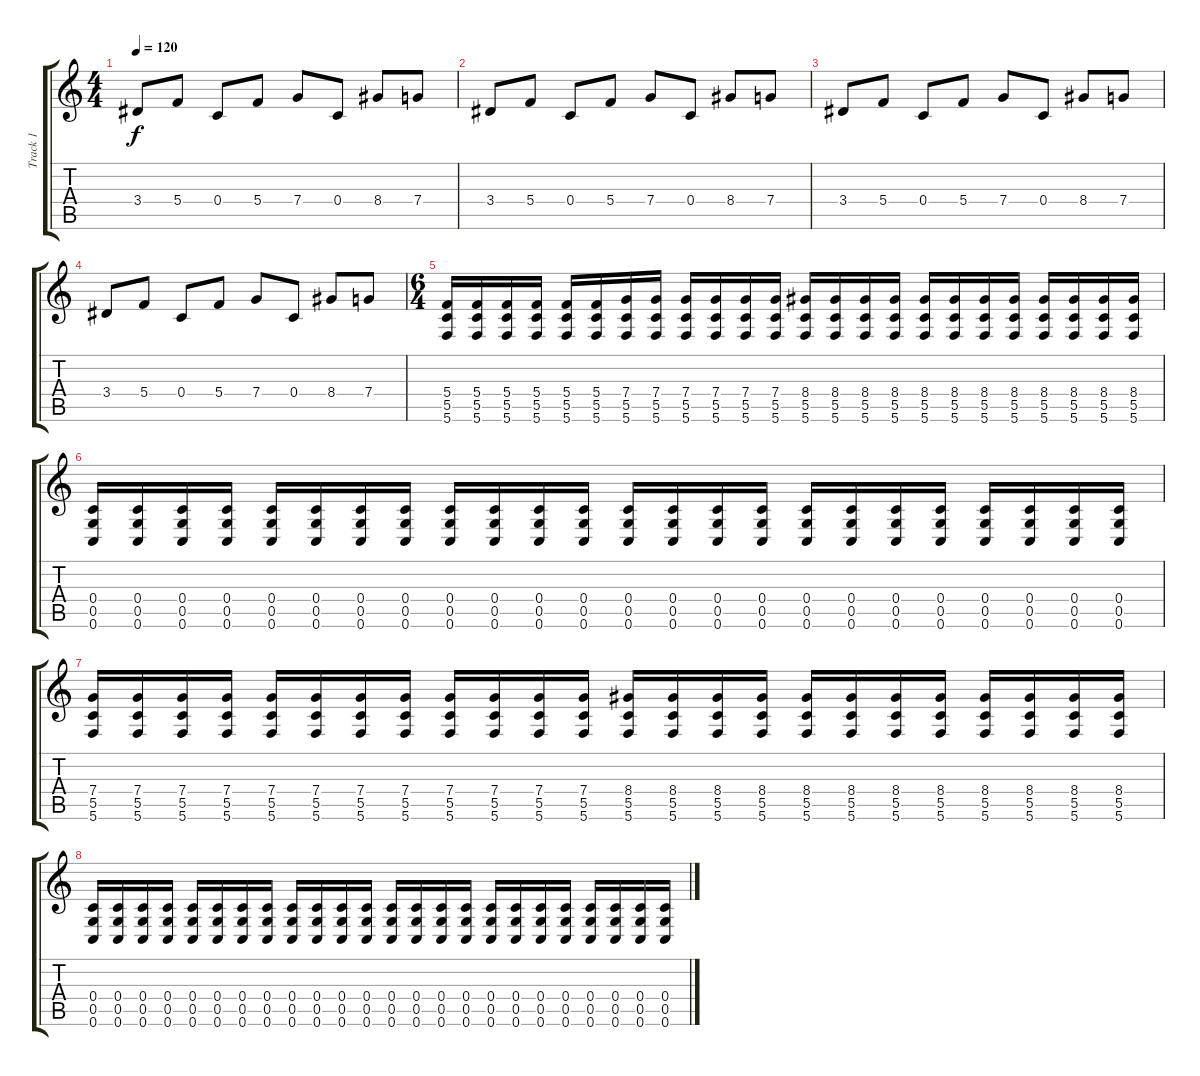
\track ("Track 1" "Track 1") {instrument distortionguitar}
\staff {score tabs}
\tuning (D4 A3 F3 C3 G2 C2) {hide}
\ts (4 4)
\tempo 120
\clef g2
\ks c
3.4.8{dy f} 5.4.8 0.4.8 5.4.8 7.4.8 0.4.8 8.4.8 7.4.8 |
3.4.8 5.4.8 0.4.8 5.4.8 7.4.8 0.4.8 8.4.8 7.4.8 |
3.4.8 5.4.8 0.4.8 5.4.8 7.4.8 0.4.8 8.4.8 7.4.8 |
3.4.8 5.4.8 0.4.8 5.4.8 7.4.8 0.4.8 8.4.8 7.4.8 |
\ts (6 4)
(5.4 5.5 5.6).16 (5.4 5.5 5.6).16 (5.4 5.5 5.6).16 (5.4 5.5 5.6).16 (5.4 5.5 5.6).16 (5.4 5.5 5.6).16 (7.4 5.5 5.6).16 (7.4 5.5 5.6).16 (7.4 5.5 5.6).16 (7.4 5.5 5.6).16 (7.4 5.5 5.6).16 (7.4 5.5 5.6).16 (8.4 5.5 5.6).16 (8.4 5.5 5.6).16 (8.4 5.5 5.6).16 (8.4 5.5 5.6).16 (8.4 5.5 5.6).16 (8.4 5.5 5.6).16 (8.4 5.5 5.6).16 (8.4 5.5 5.6).16 (8.4 5.5 5.6).16 (8.4 5.5 5.6).16 (8.4 5.5 5.6).16 (8.4 5.5 5.6).16 |
(0.4 0.5 0.6).16 (0.4 0.5 0.6).16 (0.4 0.5 0.6).16 (0.4 0.5 0.6).16 (0.4 0.5 0.6).16 (0.4 0.5 0.6).16 (0.4 0.5 0.6).16 (0.4 0.5 0.6).16 (0.4 0.5 0.6).16 (0.4 0.5 0.6).16 (0.4 0.5 0.6).16 (0.4 0.5 0.6).16 (0.4 0.5 0.6).16 (0.4 0.5 0.6).16 (0.4 0.5 0.6).16 (0.4 0.5 0.6).16 (0.4 0.5 0.6).16 (0.4 0.5 0.6).16 (0.4 0.5 0.6).16 (0.4 0.5 0.6).16 (0.4 0.5 0.6).16 (0.4 0.5 0.6).16 (0.4 0.5 0.6).16 (0.4 0.5 0.6).16 |
(7.4 5.5 5.6).16 (7.4 5.5 5.6).16 (7.4 5.5 5.6).16 (7.4 5.5 5.6).16 (7.4 5.5 5.6).16 (7.4 5.5 5.6).16 (7.4 5.5 5.6).16 (7.4 5.5 5.6).16 (7.4 5.5 5.6).16 (7.4 5.5 5.6).16 (7.4 5.5 5.6).16 (7.4 5.5 5.6).16 (8.4 5.5 5.6).16 (8.4 5.5 5.6).16 (8.4 5.5 5.6).16 (8.4 5.5 5.6).16 (8.4 5.5 5.6).16 (8.4 5.5 5.6).16 (8.4 5.5 5.6).16 (8.4 5.5 5.6).16 (8.4 5.5 5.6).16 (8.4 5.5 5.6).16 (8.4 5.5 5.6).16 (8.4 5.5 5.6).16 |
(0.4 0.5 0.6).16 (0.4 0.5 0.6).16 (0.4 0.5 0.6).16 (0.4 0.5 0.6).16 (0.4 0.5 0.6).16 (0.4 0.5 0.6).16 (0.4 0.5 0.6).16 (0.4 0.5 0.6).16 (0.4 0.5 0.6).16 (0.4 0.5 0.6).16 (0.4 0.5 0.6).16 (0.4 0.5 0.6).16 (0.4 0.5 0.6).16 (0.4 0.5 0.6).16 (0.4 0.5 0.6).16 (0.4 0.5 0.6).16 (0.4 0.5 0.6).16 (0.4 0.5 0.6).16 (0.4 0.5 0.6).16 (0.4 0.5 0.6).16 (0.4 0.5 0.6).16 (0.4 0.5 0.6).16 (0.4 0.5 0.6).16 (0.4 0.5 0.6).16
